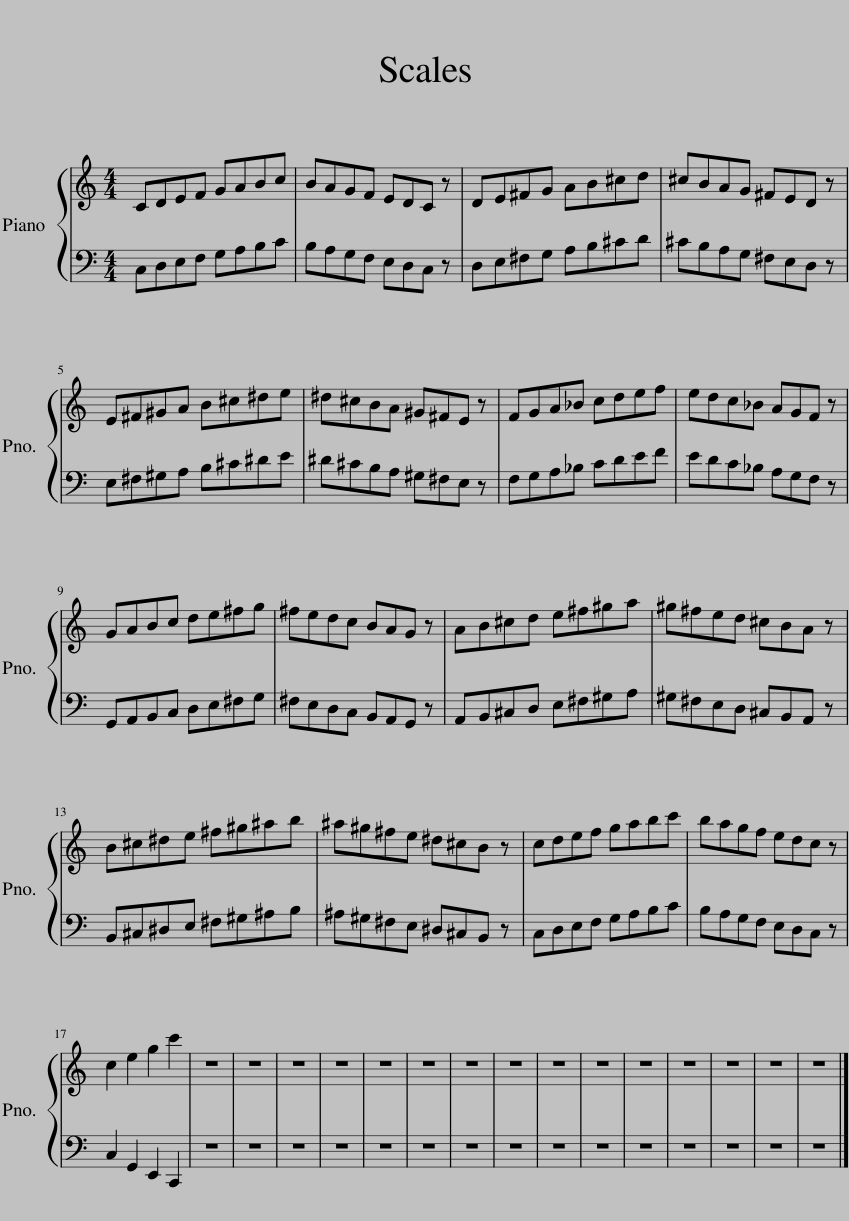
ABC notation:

X:1
%%score { 1 | 2 }
L:1/8
M:4/4
I:linebreak $
K:C
V:1 treble
V:2 bass
V:1
 CDEF GABc | BAGF EDC z | DE^FG AB^cd | ^cBAG ^FED z |$ E^F^GA B^c^de | %5
 ^d^cBA ^G^FE z | FGA_B cdef | edc_B AGF z |$ GABc de^fg | ^fedc BAG z | %10
 AB^cd e^f^ga | ^g^fed ^cBA z |$ B^c^de ^f^g^ab | ^a^g^fe ^d^cB z | cdef gabc' | %15
 bagf edc z |$ c2 e2 g2 c'2 | z8 | z8 | z8 | %20
 z8 | z8 | z8 | z8 | z8 | %25
 z8 | z8 | z8 | z8 | z8 | %30
 z8 | z8 |] %32
V:2
 C,D,E,F, G,A,B,C | B,A,G,F, E,D,C, z | D,E,^F,G, A,B,^CD | ^CB,A,G, ^F,E,D, z |$ E,^F,^G,A, B,^C^DE | %5
 ^D^CB,A, ^G,^F,E, z | F,G,A,_B, CDEF | EDC_B, A,G,F, z |$ G,,A,,B,,C, D,E,^F,G, | ^F,E,D,C, B,,A,,G,, z | %10
 A,,B,,^C,D, E,^F,^G,A, | ^G,^F,E,D, ^C,B,,A,, z |$ B,,^C,^D,E, ^F,^G,^A,B, | ^A,^G,^F,E, ^D,^C,B,, z | C,D,E,F, G,A,B,C | %15
 B,A,G,F, E,D,C, z |$ C,2 G,,2 E,,2 C,,2 | z8 | z8 | z8 | %20
 z8 | z8 | z8 | z8 | z8 | %25
 z8 | z8 | z8 | z8 | z8 | %30
 z8 | z8 |] %32
